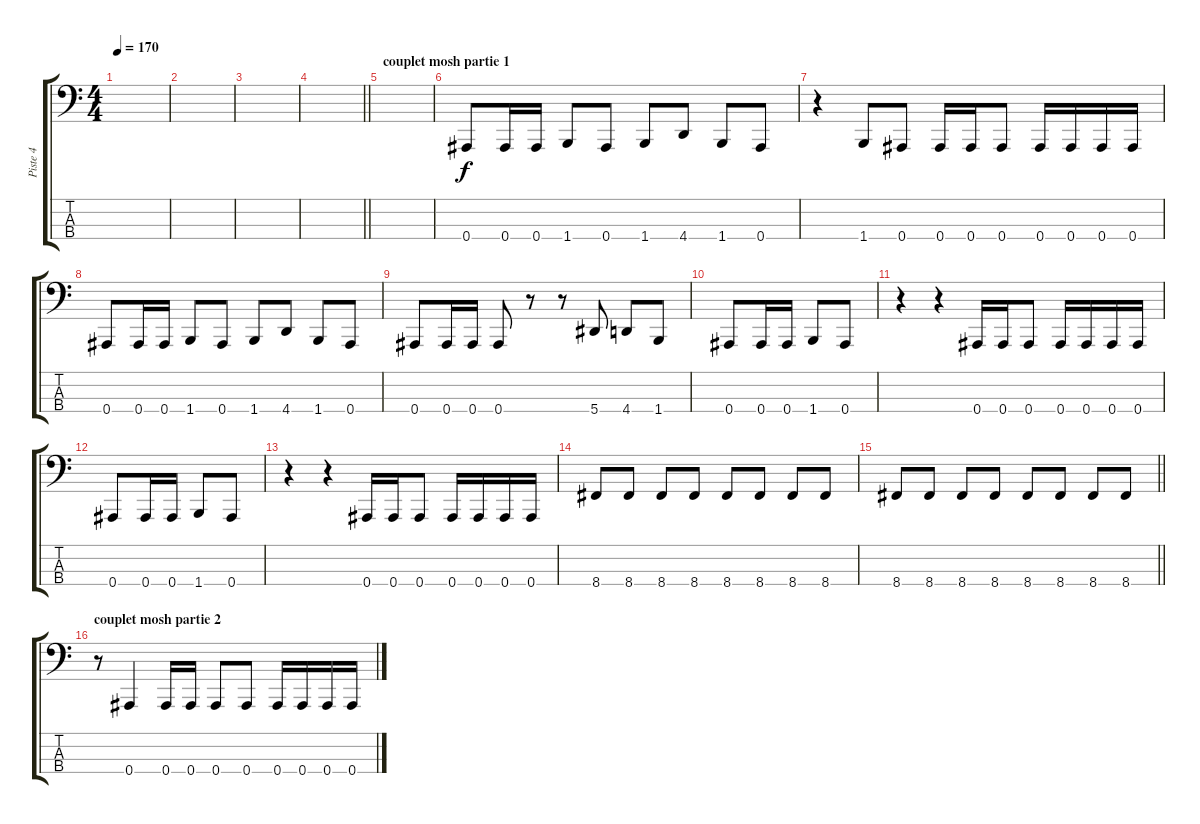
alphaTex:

\track ("Piste 4" "Piste 4") {mute instrument electricbasspick}
\staff {score tabs}
\tuning (Eb2 Bb1 F1 Bb0) {hide}
\ts (4 4)
\tempo 170
\clef f4
\ks c
|
|
|
\barLineRight lightlight
|
\section ("" "couplet mosh partie 1")
|
0.4.8 0.4.16 0.4.16 1.4.8 0.4.8 1.4.8 4.4.8 1.4.8 0.4.8 |
r.4 1.4.8 0.4.8 0.4.16 0.4.16 0.4.8 0.4.16 0.4.16 0.4.16 0.4.16 |
0.4.8 0.4.16 0.4.16 1.4.8 0.4.8 1.4.8 4.4.8 1.4.8 0.4.8 |
0.4.8 0.4.16 0.4.16 0.4.8 r.8 r.8 5.4.8 4.4.8 1.4.8 |
0.4.8 0.4.16 0.4.16 1.4.8 0.4.8 |
r.4 r.4 0.4.16 0.4.16 0.4.8 0.4.16 0.4.16 0.4.16 0.4.16 |
0.4.8 0.4.16 0.4.16 1.4.8 0.4.8 |
r.4 r.4 0.4.16 0.4.16 0.4.8 0.4.16 0.4.16 0.4.16 0.4.16 |
8.4.8 8.4.8 8.4.8 8.4.8 8.4.8 8.4.8 8.4.8 8.4.8 |
\barLineRight lightlight
8.4.8 8.4.8 8.4.8 8.4.8 8.4.8 8.4.8 8.4.8 8.4.8 |
\section ("" "couplet mosh partie 2")
r.8 0.4.4 0.4.16 0.4.16 0.4.8 0.4.8 0.4.16 0.4.16 0.4.16 0.4.16
